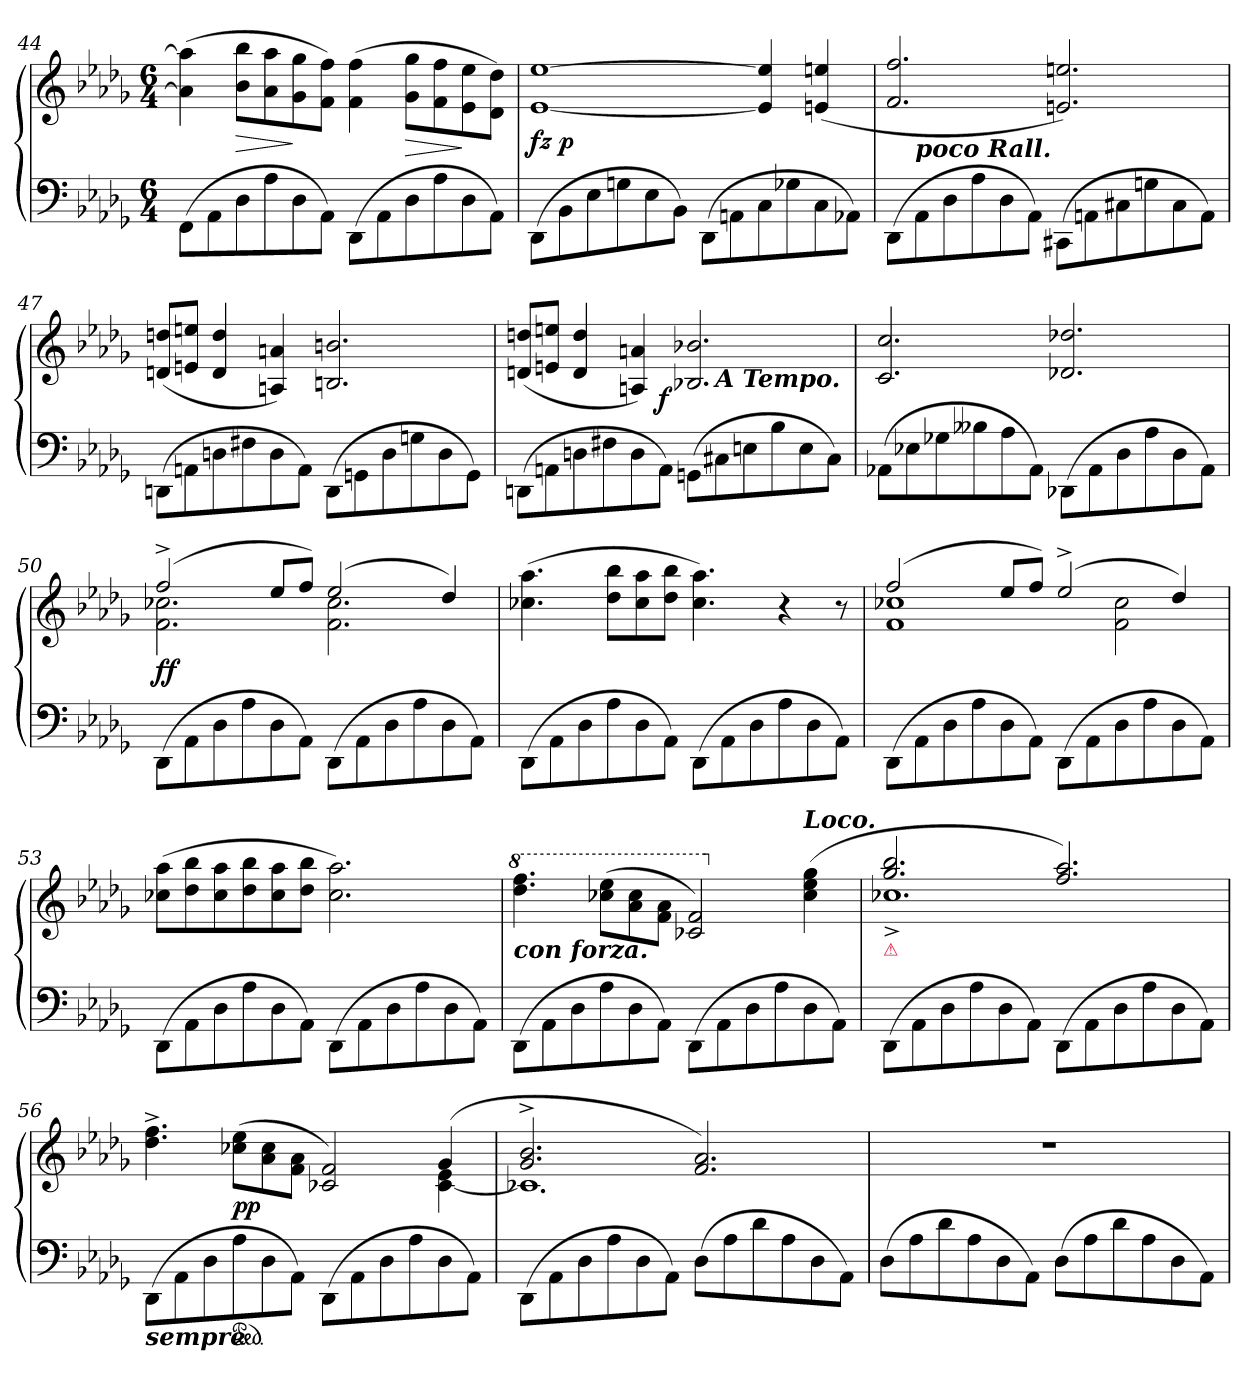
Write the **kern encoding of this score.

**kern	**kern	**dynam
*part1	*part1	*part1
*staff2	*staff1	*staff1/2
*clefF4	*clefG2	*
*k[b-e-a-d-g-]	*k[b-e-a-d-g-]	*
*b-:	*b-:	*
*M6/4	*M6/4	*
=44	=44	=44
(>8FF\L	(>4a-] 4aa-]	.
8AA-	.	.
8D-	8b- 8bb-L	>
8A-	8a- 8aa-	.
8D-	8g- 8gg-	]
8AA-J)	8f 8ffJ)	.
(>8DD-\L	(4f 4ff	.
8AA-	.	.
8D-	8g- 8gg-L	>
8A-	8f 8ff	.
8D-	8e- 8ee-	]
8AA-J)	8d- 8dd-J)	.
=45	=45	=45
*	*^	*
(>8DD-\L	[1e- [1ee-	8ryy	fz
8BB-	.	1ryy	p
8E-	.	.	.
8Gn	.	.	.
8E-	.	.	.
8BB-J)	.	.	.
(>8DD-\L	.	.	.
8AAn	.	.	.
8C	4e-] 4ee-]	.	.
8G-X	.	4.ryy	.
8C	(<4en 4een	.	.
8AA-XJ)	.	.	.
*	*v	*v	*
=46	=46	=46
(>8DD-\L	2.f/ 2.ff/	.
!LO:TX:a:Bi:t=poco Rall.	!	!
8AA-	.	.
8D-	.	.
8A-	.	.
8D-	.	.
8AA-J)	.	.
(>8CC#X\L	2.en 2.een)	.
8AAn	.	.
8C#X	.	.
8Gn	.	.
8C#	.	.
8AAJ)	.	.
=47	=47	=47
(>8DDn\L	(<8dn 8ddnL	.
8AAn	8en 8eenJ	.
8Dn	4d 4dd	.
8F#X	.	.
8D	4An 4an)	.
8AAJ)	.	.
(>8DD\L	2.Bn 2.bn	.
8GGn	.	.
8D	.	.
8Gn	.	.
8D	.	.
8GGJ)	.	.
=48	=48	=48
*	*^	*
*	*	*^	*
(>8DDn\L	(<8dn 8ddnL	2ryy	2..ryy	.
8AAn	8en 8eenJ	.	.	.
8Dn	4d 4dd	.	.	.
8F#X	.	.	.	.
8D	4An 4an)	8ryy	.	.
8AAJ)	.	2..ryy	.	f
(>8GGn\L	2.B-X 2.b-X	.	.	.
!	!	!	!LO:TX:b:Bi:t=A Tempo.	!
8C#X	.	.	2ryy	.
8En	.	.	.	.
8B-	.	.	.	.
8E	.	.	.	.
8C#J)	.	.	8ryy	.
*	*v	*v	*v	*
=49	=49	=49
(>8AA-XL	2.c 2.cc	.
8E-X	.	.
8G-X	.	.
8B--X	.	.
8A-	.	.
8AA-J)	.	.
(>8DD-X\L	2.d-X 2.dd-X	.
8AA-	.	.
8D-	.	.
8A-	.	.
8D-	.	.
8AA-J)	.	.
=50	=50	=50
*	*^	*
(>8DD-\L	(>2ff^>	2.f 2.cc-X	ff
8AA-	.	.	.
8D-	.	.	.
8A-	.	.	.
8D-	8ee-L	.	.
8AA-J)	8ffJ)	.	.
(>8DD-\L	(>2ee-	2.f 2.cc-	.
8AA-	.	.	.
8D-	.	.	.
8A-	.	.	.
8D-	4dd-)	.	.
8AA-J)	.	.	.
*	*v	*v	*
=51	=51	=51
(>8DD-\L	(>4.cc-X 4.aa-	.
8AA-	.	.
8D-	.	.
8A-	8dd- 8bb-L	.
8D-	8cc- 8aa-	.
8AA-J)	8dd- 8bb-J	.
(>8DD-\L	4.cc- 4.aa-)	.
8AA-	.	.
8D-	.	.
8A-	4r	.
8D-	.	.
8AA-J)	8r	.
=52	=52	=52
*	*^	*
(>8DD-\L	(>2ff	1f 1cc-X	.
8AA-	.	.	.
8D-	.	.	.
8A-	.	.	.
8D-	8ee-L	.	.
8AA-J)	8ffJ)	.	.
(>8DD-\L	(>2ee-^	.	.
8AA-	.	.	.
8D-	.	2f 2cc-	.
8A-	.	.	.
8D-	4dd-)	.	.
8AA-J)	.	.	.
*	*v	*v	*
=53	=53	=53
(>8DD-\L	(>8cc-X 8aa-L	.
8AA-	8dd- 8bb-	.
8D-	8cc- 8aa-	.
8A-	8dd- 8bb-	.
8D-	8cc- 8aa-	.
8AA-J)	8dd- 8bb-J	.
(>8DD-\L	2.cc- 2.aa-)	.
8AA-	.	.
8D-	.	.
8A-	.	.
8D-	.	.
8AA-J)	.	.
=54	=54	=54
*	*8va	*
!	!LO:TX:b:Bi:t=con forza.	!
(>8DD-\L	4.ddd- 4.fff	.
8AA-	.	.
8D-	.	.
8A-	(>8ccc-X 8eee-L	.
8D-	8aa- 8ccc-	.
8AA-J)	8ff 8aa-J	.
(>8DD-\L	2cc-X 2ff)	.
8AA-	.	.
8D-	.	.
8A-	.	.
*	*X8va	*
!	!LO:TX:a:Bi:t=Loco.	!
8D-	(>4cc- 4ee- 4gg-	.
8AA-J)	.	.
=55	=55	=55
*	*^	*
!	!LO:TX:b:Bi:color=crimson:t=⚠	!	!
(>8DD-\L	2.gg- 2.bb-	1.cc-X^<	.
8AA-	.	.	.
8D-	.	.	.
8A-	.	.	.
8D-	.	.	.
8AA-J)	.	.	.
(>8DD-\L	2.ff 2.aa-)	.	.
8AA-	.	.	.
8D-	.	.	.
8A-	.	.	.
8D-	.	.	.
8AA-J)	.	.	.
=56	=56	=56	=56
!LO:TX:b:Bi:t=sempre	!	!	!
(>8DD-\L	4.dd-^<\ 4.ff^<\	2.ryy	.
8AA-	.	.	.
8D-	.	.	.
*ped	*	*	*
8A-	(>8cc-X\ 8ee-\L	.	pp
8D-	8a- 8cc-	.	.
8AA-J)	8f 8a-J	.	.
(>8DD-\L	2c-X/ 2f/)	2ryy	.
8AA-	.	.	.
8D-	.	.	.
8A-	.	.	.
8D-	(>4g-	[4c- 4e-	.
8AA-J)	.	.	.
=57	=57	=57	=57
(>8DD-\L	2.g-^> 2.b-^>	1.c-X]	.
8AA-	.	.	.
8D-	.	.	.
8A-	.	.	.
8D-	.	.	.
8AA-J)	.	.	.
(>8D-L	2.f 2.a-)	.	.
8A-	.	.	.
8d-	.	.	.
8A-	.	.	.
8D-	.	.	.
8AA-J)	.	.	.
*	*v	*v	*
=58	=58	=58
(>8D-L	1.r	.
8A-	.	.
8d-	.	.
8A-	.	.
8D-	.	.
8AA-J)	.	.
(>8D-L	.	.
8A-	.	.
8d-	.	.
8A-	.	.
8D-	.	.
8AA-J)	.	.
=	=	=
*-	*-	*-
